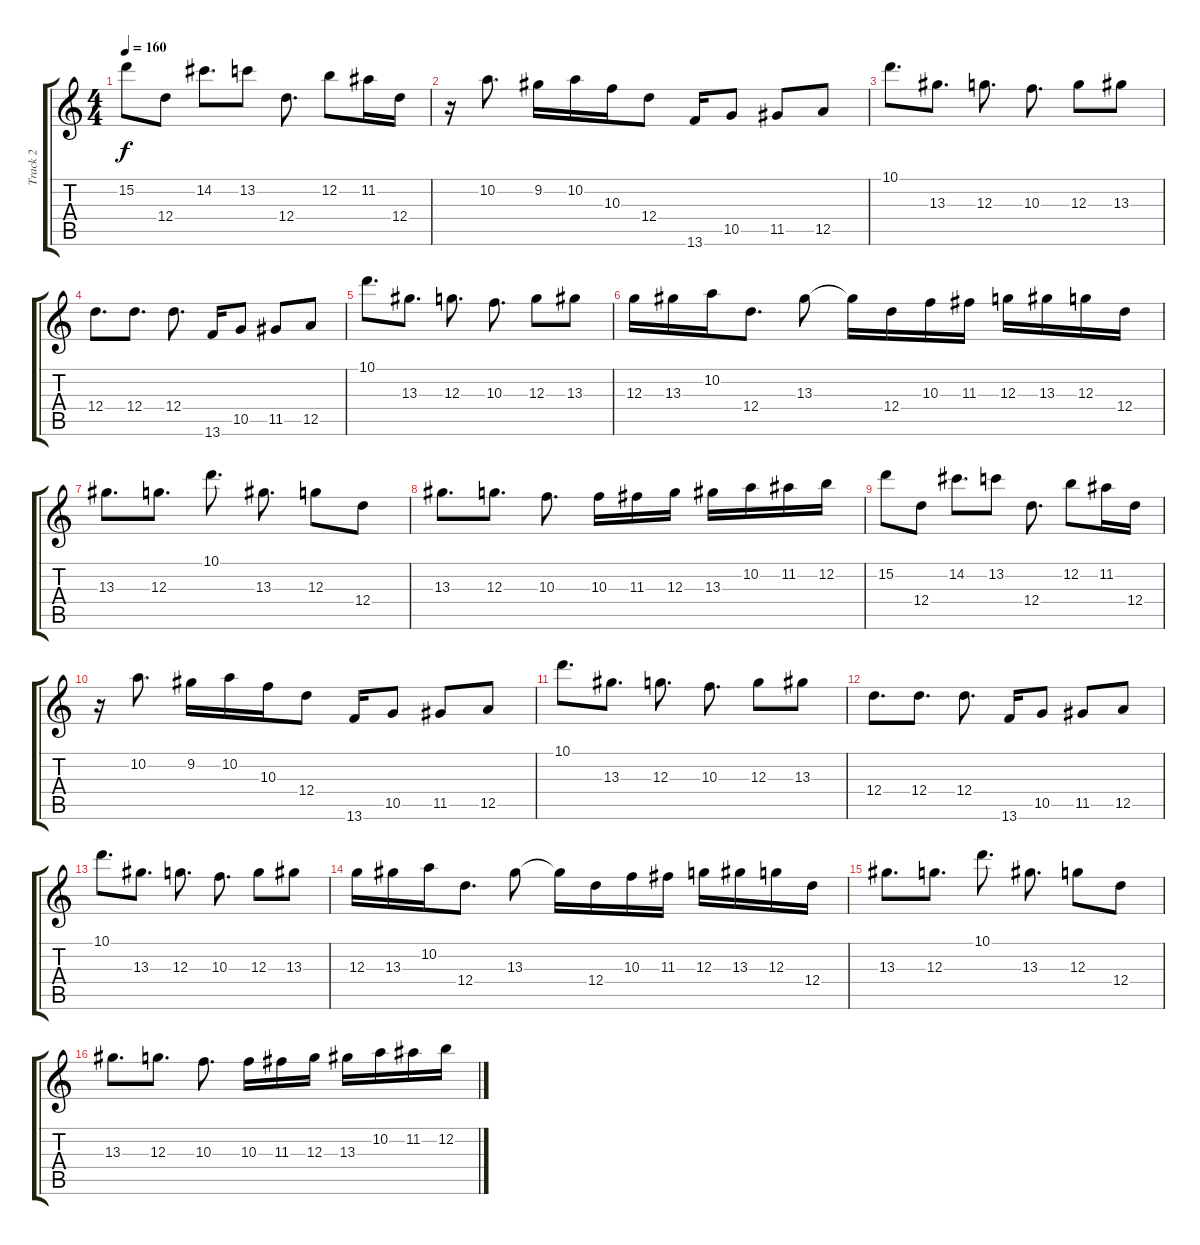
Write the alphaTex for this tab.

\track ("Track 2" "Track 2") {instrument electricguitarjazz}
\staff {score tabs}
\tuning (E4 B3 G3 D3 A2 E2) {hide}
\ts (4 4)
\tempo 160
\clef g2
\ks c
15.2.8{dy f} 12.4.8 14.2.8{d} 13.2.8 12.4.8{d} 12.2.8 11.2.16 12.4.16 |
r.16 10.2.8{d} 9.2.16 10.2.16 10.3.16 12.4.8 13.6.16 10.5.8 11.5.8 12.5.8 |
10.1.8{d} 13.3.8{d} 12.3.8{d} 10.3.8{d} 12.3.8 13.3.8 |
12.4.8{d} 12.4.8{d} 12.4.8{d} 13.6.16 10.5.8 11.5.8 12.5.8 |
10.1.8{d} 13.3.8{d} 12.3.8{d} 10.3.8{d} 12.3.8 13.3.8 |
12.3.16 13.3.16 10.2.16 12.4.8{d} 13.3.8 13.3{t}.16 12.4.16 10.3.16 11.3.16 12.3.16 13.3.16 12.3.16 12.4.16 |
13.3.8{d} 12.3.8{d} 10.1.8{d} 13.3.8{d} 12.3.8 12.4.8 |
13.3.8{d} 12.3.8{d} 10.3.8{d} 10.3.16 11.3.16 12.3.16 13.3.16 10.2.16 11.2.16 12.2.16 |
15.2.8 12.4.8 14.2.8{d} 13.2.8 12.4.8{d} 12.2.8 11.2.16 12.4.16 |
r.16 10.2.8{d} 9.2.16 10.2.16 10.3.16 12.4.8 13.6.16 10.5.8 11.5.8 12.5.8 |
10.1.8{d} 13.3.8{d} 12.3.8{d} 10.3.8{d} 12.3.8 13.3.8 |
12.4.8{d} 12.4.8{d} 12.4.8{d} 13.6.16 10.5.8 11.5.8 12.5.8 |
10.1.8{d} 13.3.8{d} 12.3.8{d} 10.3.8{d} 12.3.8 13.3.8 |
12.3.16 13.3.16 10.2.16 12.4.8{d} 13.3.8 13.3{t}.16 12.4.16 10.3.16 11.3.16 12.3.16 13.3.16 12.3.16 12.4.16 |
13.3.8{d} 12.3.8{d} 10.1.8{d} 13.3.8{d} 12.3.8 12.4.8 |
13.3.8{d} 12.3.8{d} 10.3.8{d} 10.3.16 11.3.16 12.3.16 13.3.16 10.2.16 11.2.16 12.2.16
